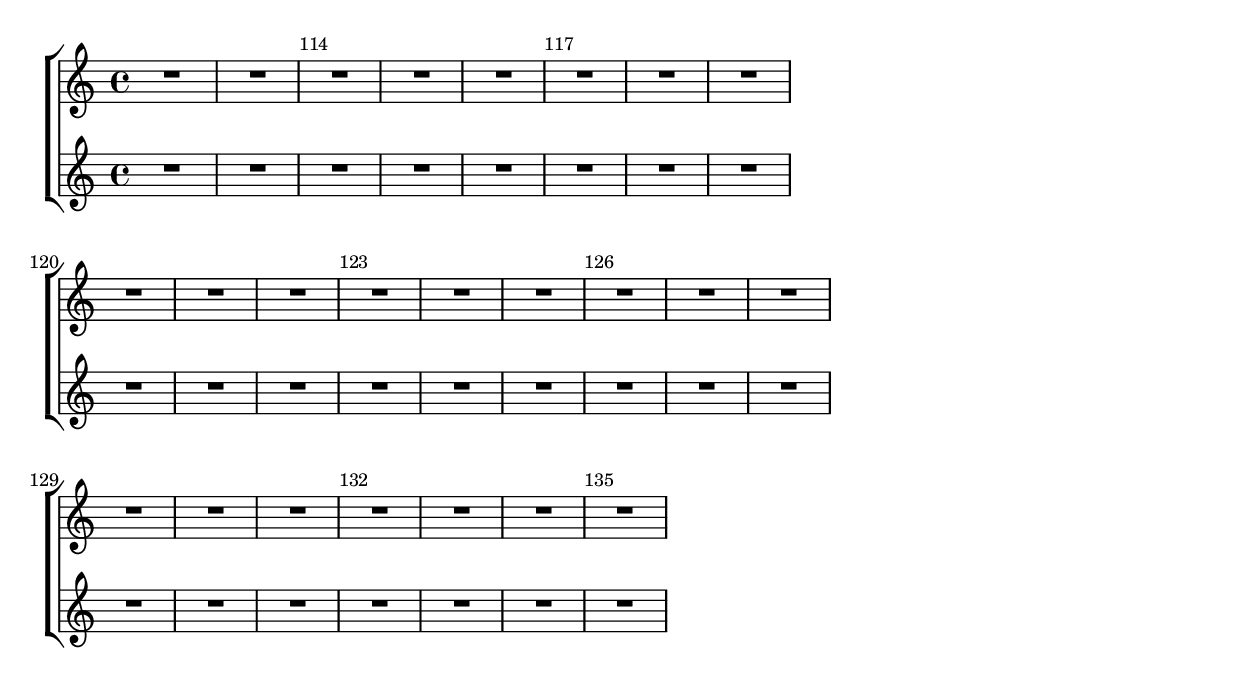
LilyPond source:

%% DO NOT EDIT this file manually; it was automatically
%% generated from the LilyPond Snippet Repository
%% (http://lsr.di.unimi.it).
%%
%% Make any changes in the LSR itself, or in
%% `Documentation/snippets/new/`, then run
%% `scripts/auxiliar/makelsr.pl`.
%%
%% This file is in the public domain.

\version "2.24.0"

\header {
  lsrtags = "rhythms"

  texidoc = "
When left aligning bar numbers, overlapping problems may occur with
Staves brackets.

The snippet solves this by keeping right aligned the first bar number
following line breaks.
"

  doctitle = "Consistently left aligned bar numbers"
} % begin verbatim


consistentlyLeftAlignedBarNumbers = {
  \override Score.BarNumber.break-visibility = #end-of-line-invisible
  \override Score.BarNumber.self-alignment-X =
    #(lambda (grob)
       (let ((break-dir (ly:item-break-dir grob)))
         (if (= break-dir RIGHT) RIGHT LEFT)))
}

\new ChoirStaff <<
  \new Staff {
    \relative c' {
      \set Score.barNumberVisibility = #(every-nth-bar-number-visible 3)
      \bar ""
      \consistentlyLeftAlignedBarNumbers

      \set Score.currentBarNumber = #112
      \repeat unfold 8 { R1 }
      \break
      \repeat unfold 9 { R1 }
      \break
      \repeat unfold 7 { R1 }
    }
  }
  \new Staff {
    \relative c' {
      \repeat unfold 24 { R1 }
    }
  }
>>

\layout {
  indent = #0
  ragged-right = ##t
  ragged-last = ##t
}
